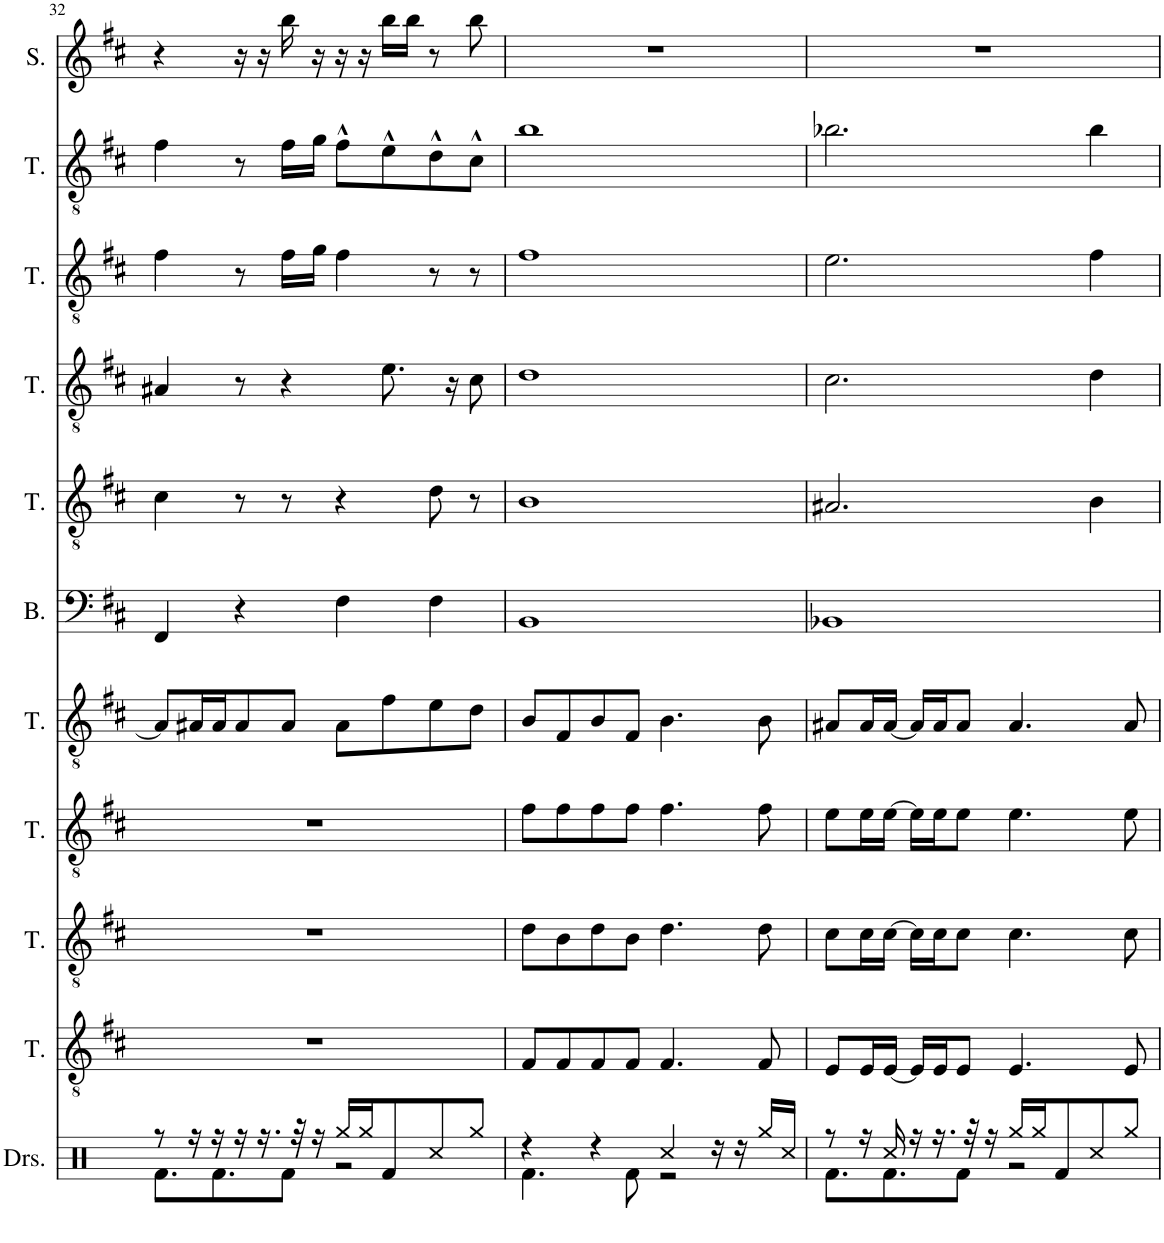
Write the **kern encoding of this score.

**kern	**kern	**kern	**kern	**kern	**kern	**kern	**kern	**kern	**kern	**kern
*part11	*part10	*part9	*part8	*part7	*part6	*part5	*part4	*part3	*part2	*part1
*staff11	*staff10	*staff9	*staff8	*staff7	*staff6	*staff5	*staff4	*staff3	*staff2	*staff1
*I"Drumset	*I"Tenor	*I"Tenor	*I"Tenor	*I"Tenor	*I"Bass	*I"Tenor	*I"Tenor	*I"Tenor	*I"Tenor	*I"Soprano
*I'Drs.	*I'T.	*I'T.	*I'T.	*I'T.	*I'B.	*I'T.	*I'T.	*I'T.	*I'T.	*I'S.
!!LO:PB:g=z
*clefX	*clefGv2	*clefGv2	*clefGv2	*clefGv2	*clefF4	*clefGv2	*clefGv2	*clefGv2	*clefGv2	*clefG2
*k[]	*k[f#c#]	*k[f#c#]	*k[f#c#]	*k[f#c#]	*k[f#c#]	*k[f#c#]	*k[f#c#]	*k[f#c#]	*k[f#c#]	*k[f#c#]
=32	=32	=32	=32	=32	=32	=32	=32	=32	=32	=32
*^	*	*	*	*	*	*	*	*	*	*
8r	8.Rf\L	1r	1r	1r	8A#/L]	4FF#/	4c#\	4A#X/	4f#\	4f#\	4r
16r	.	.	.	.	16A#X/L	.	.	.	.	.	.
16r	8.Rf\	.	.	.	16A#/J	.	.	.	.	.	.
16r	.	.	.	.	8A#/	4r	8r	8r	8r	8r	16r
16.r	.	.	.	.	.	.	.	.	.	.	16r
.	8Rf\J	.	.	.	8A#/J	.	8r	4r	16f#\LL	16f#\LL	16bb\
32r	.	.	.	.	.	.	.	.	.	.	.
16r	.	.	.	.	.	.	.	.	16g\JJ	16g\JJ	16r
16Rgg/LL	2r	.	.	.	8A#\L	4F#\	4r	.	4f#\	8f#^^\L	16r
16Rgg/J	.	.	.	.	.	.	.	.	.	.	16r
8Rf/	.	.	.	.	8f#\	.	.	8.e\	.	8e^^\	16bb\LL
.	.	.	.	.	.	.	.	.	.	.	16bb\JJ
8Rcc/	.	.	.	.	8e\	4F#\	8d\	.	8r	8d^^\	8r
.	.	.	.	.	.	.	.	16r	.	.	.
8Rgg/J	.	.	.	.	8d\J	.	8r	8c#\	8r	8c#^^\J	8bb\
=33	=33	=33	=33	=33	=33	=33	=33	=33	=33	=33	=33
4r	4.Rf\	8F#/L	8d\L	8f#\L	8B/L	1BB	1B	1d	1f#	1b	1r
.	.	8F#/	8B\	8f#\	8F#/	.	.	.	.	.	.
4r	.	8F#/	8d\	8f#\	8B/	.	.	.	.	.	.
.	8Rf\	8F#/J	8B\J	8f#\J	8F#/J	.	.	.	.	.	.
4Rcc/	2r	4.F#/	4.d\	4.f#\	4.B\	.	.	.	.	.	.
16r	.	.	.	.	.	.	.	.	.	.	.
16r	.	.	.	.	.	.	.	.	.	.	.
16Rgg/LL	.	8F#/	8d\	8f#\	8B\	.	.	.	.	.	.
16Rcc/JJ	.	.	.	.	.	.	.	.	.	.	.
=34	=34	=34	=34	=34	=34	=34	=34	=34	=34	=34	=34
8r	8.Rf\L	8E/L	8c#\L	8e\L	8A#X/L	1BB-X	2.A#X/	2.c#\	2.e\	2.b-X\	1r
16r	.	16E/L	16c#\L	16e\L	16A#/L	.	.	.	.	.	.
16Rcc/	8.Rf\	[16E/JJ	[16c#\JJ	[16e\JJ	[16A#/JJ	.	.	.	.	.	.
16r	.	16E/LL]	16c#\LL]	16e\LL]	16A#/LL]	.	.	.	.	.	.
16.r	.	16E/J	16c#\J	16e\J	16A#/J	.	.	.	.	.	.
.	8Rf\J	8E/J	8c#\J	8e\J	8A#/J	.	.	.	.	.	.
32r	.	.	.	.	.	.	.	.	.	.	.
16r	.	.	.	.	.	.	.	.	.	.	.
16Rgg/LL	2r	4.E/	4.c#\	4.e\	4.A#/	.	.	.	.	.	.
16Rgg/J	.	.	.	.	.	.	.	.	.	.	.
8Rf/	.	.	.	.	.	.	.	.	.	.	.
8Rcc/	.	.	.	.	.	.	4B\	4d\	4f#\	4b-\	.
8Rgg/J	.	8E/	8c#\	8e\	8A#/	.	.	.	.	.	.
*v	*v	*	*	*	*	*	*	*	*	*	*
=	=	=	=	=	=	=	=	=	=	=
*-	*-	*-	*-	*-	*-	*-	*-	*-	*-	*-
